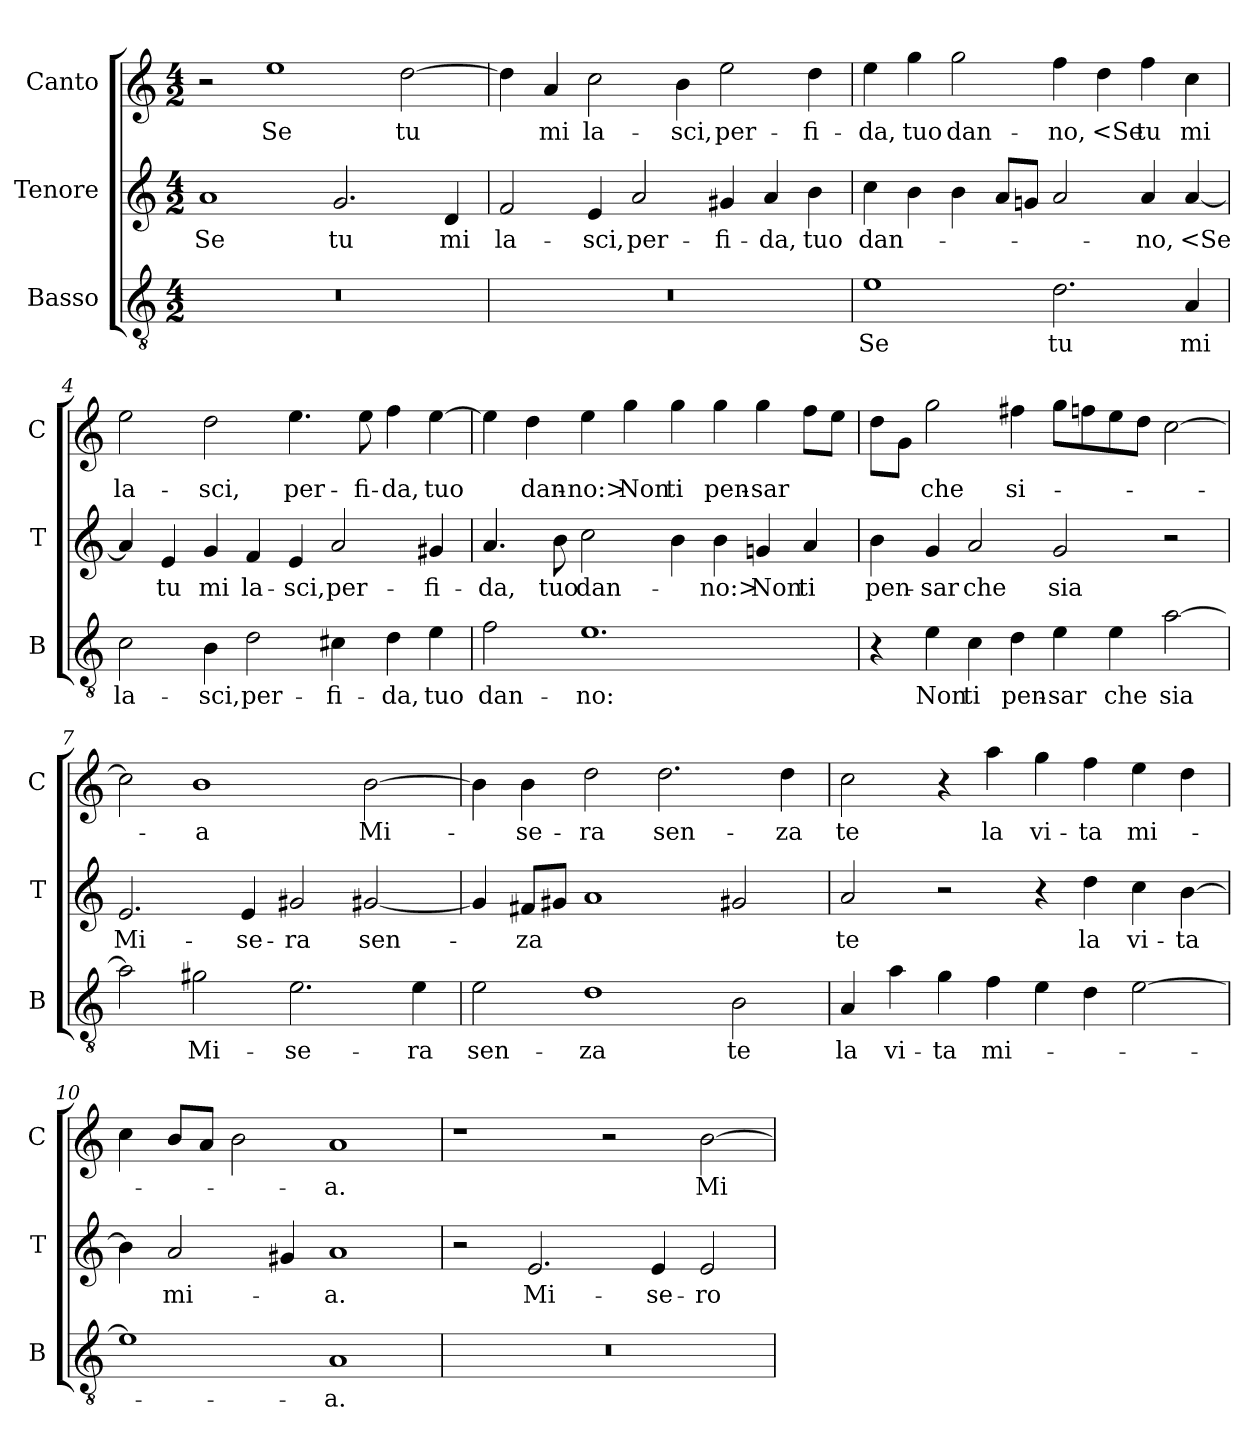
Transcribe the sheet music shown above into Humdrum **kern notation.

**kern	**text	**kern	**text	**kern	**text
*part3	*part3	*part2	*part2	*part1	*part1
*staff3	*staff3	*staff2	*staff2	*staff1	*staff1
*I"Basso	*	*I"Tenore	*	*I"Canto	*
*I'B	*	*I'T	*	*I'C	*
*clefGv2	*	*clefG2	*	*clefG2	*
*k[]	*	*k[]	*	*k[]	*
*M4/2	*	*M4/2	*	*M4/2	*
=1	=1	=1	=1	=1	=1
0r	.	1a	Se	2r	.
.	.	.	.	1ee	Se
.	.	2.g	tu	.	.
.	.	.	.	[2dd	tu
.	.	4d	mi	.	.
=2	=2	=2	=2	=2	=2
0r	.	2f	la-	4dd]	.
.	.	.	.	4a	mi
.	.	4e	-sci,	2cc	la-
.	.	2a	per-	.	.
.	.	.	.	4b	-sci,
.	.	4g#X	-fi-	2ee	per-
.	.	4a	-da,	.	.
.	.	4b	tuo	4dd	-fi-
=3	=3	=3	=3	=3	=3
1e	Se	4cc	dan-	4ee	-da,
.	.	4b	.	4gg	tuo
.	.	4b	.	2gg	dan-
.	.	8aL	.	.	.
.	.	8gnJ	.	.	.
2.d	tu	2a	.	4ff	-no,
.	.	.	.	4dd	<Se
.	.	4a	-no,	4ff	tu
4A	mi	[4a	<Se	4cc	mi
=4	=4	=4	=4	=4	=4
2c	la-	4a]	.	2ee	la-
.	.	4e	tu	.	.
4B	-sci,	4g	mi	2dd	-sci,
2d	per-	4f	la-	.	.
.	.	4e	-sci,	4.ee	per-
4c#X	-fi-	2a	per-	.	.
.	.	.	.	8ee	-fi-
4d	-da,	.	.	4ff	-da,
4e	tuo	4g#X	-fi-	[4ee	tuo
=5	=5	=5	=5	=5	=5
2f	dan-	4.a	-da,	4ee]	.
.	.	.	.	4dd	dan-
.	.	8b	tuo	.	.
1.e	-no:	2cc	dan-	4ee	-no:>
.	.	.	.	4gg	Non
.	.	4b	.	4gg	ti
.	.	4b	-no:>	4gg	pen-
.	.	4gn	Non	4gg	-sar
.	.	4a	ti	8ffL	.
.	.	.	.	8eeJ	.
=6	=6	=6	=6	=6	=6
4r	.	4b	pen-	8ddL	.
.	.	.	.	8gJ	.
4e	Non	4g	-sar	2gg	che
4c	ti	2a	che	.	.
4d	pen-	.	.	4ff#X	si-
4e	-sar	2g	sia	8ggL	.
.	.	.	.	8ffn	.
4e	che	.	.	8ee	.
.	.	.	.	8ddJ	.
[2a	sia	2r	.	[2cc	.
=7	=7	=7	=7	=7	=7
2a]	.	2.e	Mi-	2cc]	.
2g#X	Mi-	.	.	1b	-a
.	.	4e	-se-	.	.
2.e	-se-	2g#X	-ra	.	.
.	.	[2g#X	sen-	[2b	Mi-
4e	-ra	.	.	.	.
=8	=8	=8	=8	=8	=8
2e	sen-	4g#]	.	4b]	.
.	.	8f#XL	-za	4b	-se-
.	.	8g#XJ	.	.	.
1d	-za	1a	.	2dd	-ra
.	.	.	.	2.dd	sen-
2B	te	2g#X	.	.	.
.	.	.	.	4dd	-za
=9	=9	=9	=9	=9	=9
4A	la	2a	te	2cc	te
4a	vi-	.	.	.	.
4g	-ta	2r	.	4r	.
4f	mi-	.	.	4aa	la
4e	.	4r	.	4gg	vi-
4d	.	4dd	la	4ff	-ta
[2e	.	4cc	vi-	4ee	mi-
.	.	[4b	-ta	4dd	.
=10	=10	=10	=10	=10	=10
1e]	.	4b]	.	4cc	.
.	.	2a	mi-	8bL	.
.	.	.	.	8aJ	.
.	.	.	.	2b	.
.	.	4g#X	.	.	.
1A	-a.	1a	-a.	1a	-a.
=11	=11	=11	=11	=11	=11
0r	.	2r	.	1r	.
.	.	2.e	Mi-	.	.
.	.	.	.	2r	.
.	.	4e	-se-	.	.
.	.	2e	-ro	[2b	Mi-
=	=	=	=	=	=
*-	*-	*-	*-	*-	*-
